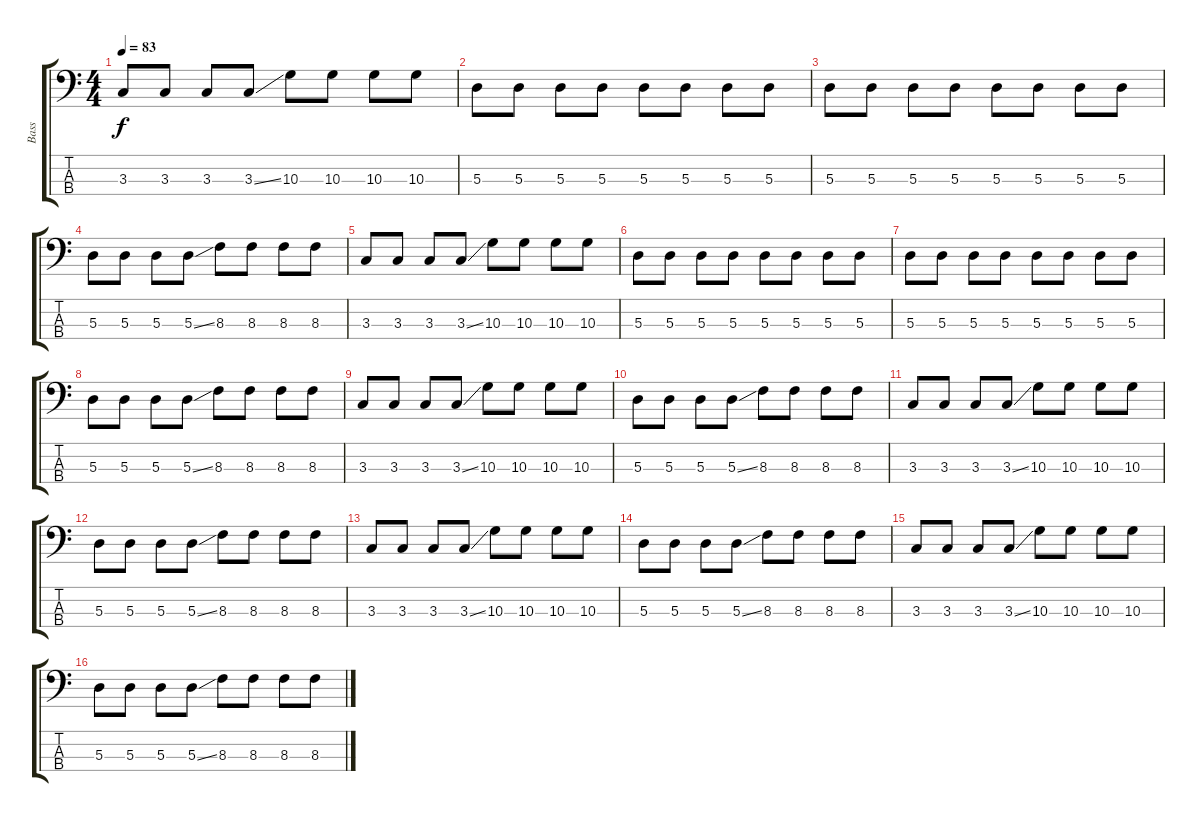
\track ("Bass" "Bass") {instrument electricbasspick}
\staff {score tabs}
\tuning (G2 D2 A1 E1) {hide}
\ts (4 4)
\tempo 83
\clef f4
\ks c
3.3.8{dy f} 3.3.8 3.3.8 3.3{ss}.8 10.3.8 10.3.8 10.3.8 10.3.8 |
5.3.8 5.3.8 5.3.8 5.3.8 5.3.8 5.3.8 5.3.8 5.3.8 |
5.3.8 5.3.8 5.3.8 5.3.8 5.3.8 5.3.8 5.3.8 5.3.8 |
5.3.8 5.3.8 5.3.8 5.3{ss}.8 8.3.8 8.3.8 8.3.8 8.3.8 |
3.3.8 3.3.8 3.3.8 3.3{ss}.8 10.3.8 10.3.8 10.3.8 10.3.8 |
5.3.8 5.3.8 5.3.8 5.3.8 5.3.8 5.3.8 5.3.8 5.3.8 |
5.3.8 5.3.8 5.3.8 5.3.8 5.3.8 5.3.8 5.3.8 5.3.8 |
5.3.8 5.3.8 5.3.8 5.3{ss}.8 8.3.8 8.3.8 8.3.8 8.3.8 |
3.3.8 3.3.8 3.3.8 3.3{ss}.8 10.3.8 10.3.8 10.3.8 10.3.8 |
5.3.8 5.3.8 5.3.8 5.3{ss}.8 8.3.8 8.3.8 8.3.8 8.3.8 |
3.3.8 3.3.8 3.3.8 3.3{ss}.8 10.3.8 10.3.8 10.3.8 10.3.8 |
5.3.8 5.3.8 5.3.8 5.3{ss}.8 8.3.8 8.3.8 8.3.8 8.3.8 |
3.3.8 3.3.8 3.3.8 3.3{ss}.8 10.3.8 10.3.8 10.3.8 10.3.8 |
5.3.8 5.3.8 5.3.8 5.3{ss}.8 8.3.8 8.3.8 8.3.8 8.3.8 |
3.3.8 3.3.8 3.3.8 3.3{ss}.8 10.3.8 10.3.8 10.3.8 10.3.8 |
5.3.8 5.3.8 5.3.8 5.3{ss}.8 8.3.8 8.3.8 8.3.8 8.3.8
